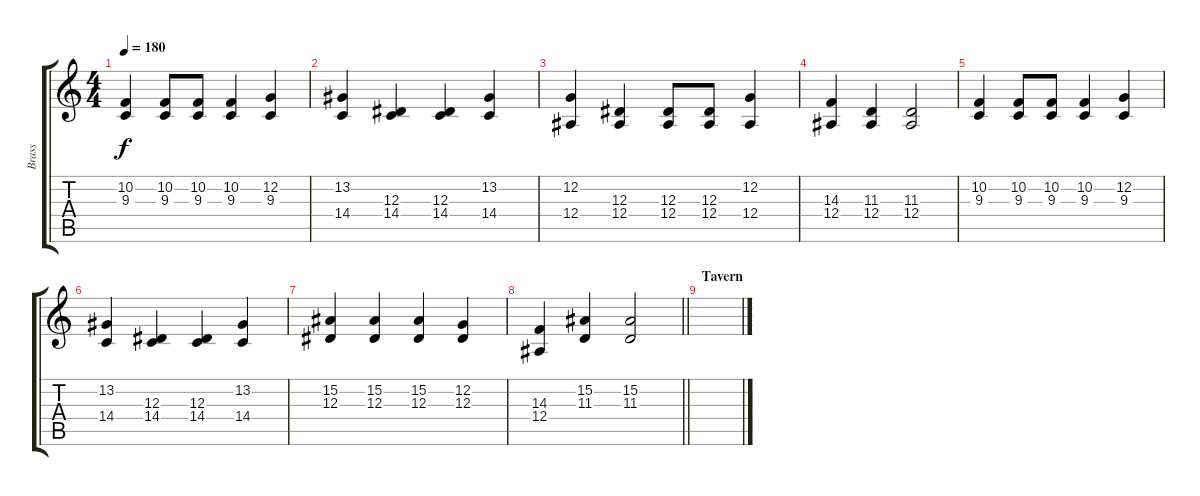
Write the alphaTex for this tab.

\track ("Brass" "Brass") {instrument brasssection}
\staff {score tabs}
\tuning (C4 G3 Eb3 Bb2 F2 C2) {hide}
\ts (4 4)
\tempo 180
\clef g2
\ks c
(10.2 9.3).4{dy f} (10.2 9.3).8 (10.2 9.3).8 (10.2 9.3).4 (12.2 9.3).4 |
(13.2 14.4).4 (12.3 14.4).4 (12.3 14.4).4 (13.2 14.4).4 |
(12.2 12.4).4 (12.3 12.4).4 (12.3 12.4).8 (12.3 12.4).8 (12.2 12.4).4 |
(14.3 12.4).4 (11.3 12.4).4 (11.3 12.4).2 |
(10.2 9.3).4 (10.2 9.3).8 (10.2 9.3).8 (10.2 9.3).4 (12.2 9.3).4 |
(13.2 14.4).4 (12.3 14.4).4 (12.3 14.4).4 (13.2 14.4).4 |
(15.2 12.3).4 (15.2 12.3).4 (15.2 12.3).4 (12.2 12.3).4 |
\barLineRight lightlight
(14.3 12.4).4 (15.2 11.3).4 (15.2 11.3).2 |
\section ("" "Tavern")
